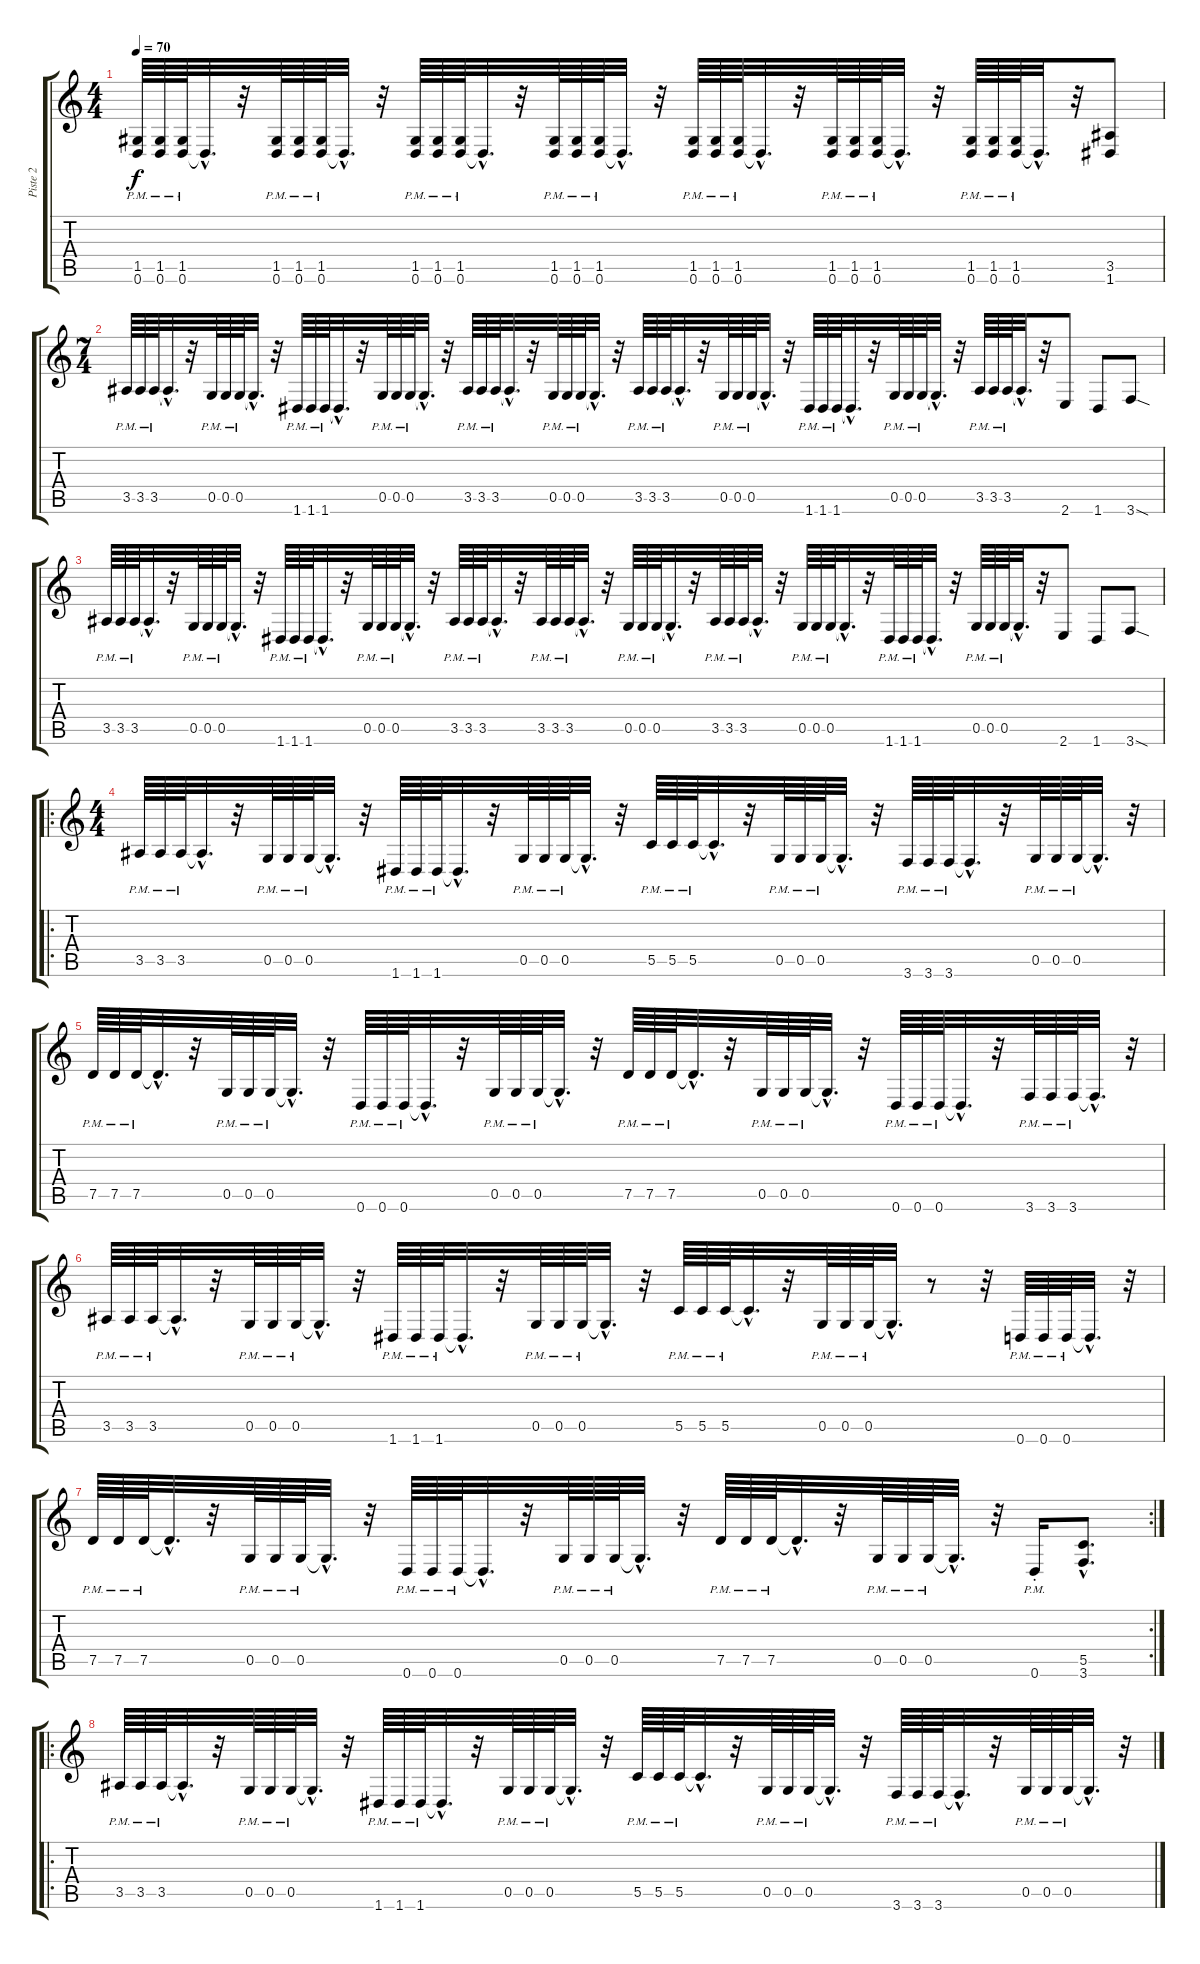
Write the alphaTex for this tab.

\track ("Piste 2" "Piste 2") {instrument distortionguitar}
\staff {score tabs}
\tuning (D4 A3 F3 C3 G2 D2) {hide}
\ts (4 4)
\tempo 70
\clef g2
\ks c
(1.5{pm} 0.6{pm}).64{dy f} (1.5{pm} 0.6{pm}).64 (1.5{pm} 0.6{pm}).64 0.6{hac t}.32{d} r.32 (1.5{pm} 0.6{pm}).64 (1.5{pm} 0.6{pm}).64 (1.5{pm} 0.6{pm}).64 0.6{hac t}.32{d} r.32 (1.5{pm} 0.6{pm}).64 (1.5{pm} 0.6{pm}).64 (1.5{pm} 0.6{pm}).64 0.6{hac t}.32{d} r.32 (1.5{pm} 0.6{pm}).64 (1.5{pm} 0.6{pm}).64 (1.5{pm} 0.6{pm}).64 0.6{hac t}.32{d} r.32 (1.5{pm} 0.6{pm}).64 (1.5{pm} 0.6{pm}).64 (1.5{pm} 0.6{pm}).64 0.6{hac t}.32{d} r.32 (1.5{pm} 0.6{pm}).64 (1.5{pm} 0.6{pm}).64 (1.5{pm} 0.6{pm}).64 0.6{hac t}.32{d} r.32 (1.5{pm} 0.6{pm}).64 (1.5{pm} 0.6{pm}).64 (1.5{pm} 0.6{pm}).64 0.6{hac t}.32{d} r.32 (3.5 1.6).8 |
\ts (7 4)
3.5{pm}.64 3.5{pm}.64 3.5{pm}.64 3.5{hac t}.32{d} r.32 0.5{pm}.64 0.5{pm}.64 0.5{pm}.64 0.5{hac t}.32{d} r.32 1.6{pm}.64 1.6{pm}.64 1.6{pm}.64 1.6{hac t}.32{d} r.32 0.5{pm}.64 0.5{pm}.64 0.5{pm}.64 0.5{hac t}.32{d} r.32 3.5{pm}.64 3.5{pm}.64 3.5{pm}.64 3.5{hac t}.32{d} r.32 0.5{pm}.64 0.5{pm}.64 0.5{pm}.64 0.5{hac t}.32{d} r.32 3.5{pm}.64 3.5{pm}.64 3.5{pm}.64 3.5{hac t}.32{d} r.32 0.5{pm}.64 0.5{pm}.64 0.5{pm}.64 0.5{hac t}.32{d} r.32 1.6{pm}.64 1.6{pm}.64 1.6{pm}.64 1.6{hac t}.32{d} r.32 0.5{pm}.64 0.5{pm}.64 0.5{pm}.64 0.5{hac t}.32{d} r.32 3.5{pm}.64 3.5{pm}.64 3.5{pm}.64 3.5{hac t}.32{d} r.32 2.6.8 1.6.8 3.6{sod}.8 |
3.5{pm}.64 3.5{pm}.64 3.5{pm}.64 3.5{hac t}.32{d} r.32 0.5{pm}.64 0.5{pm}.64 0.5{pm}.64 0.5{hac t}.32{d} r.32 1.6{pm}.64 1.6{pm}.64 1.6{pm}.64 1.6{hac t}.32{d} r.32 0.5{pm}.64 0.5{pm}.64 0.5{pm}.64 0.5{hac t}.32{d} r.32 3.5{pm}.64 3.5{pm}.64 3.5{pm}.64 3.5{hac t}.32{d} r.32 3.5{pm}.64 3.5{pm}.64 3.5{pm}.64 3.5{hac t}.32{d} r.32 0.5{pm}.64 0.5{pm}.64 0.5{pm}.64 0.5{hac t}.32{d} r.32 3.5{pm}.64 3.5{pm}.64 3.5{pm}.64 3.5{hac t}.32{d} r.32 0.5{pm}.64 0.5{pm}.64 0.5{pm}.64 0.5{hac t}.32{d} r.32 1.6{pm}.64 1.6{pm}.64 1.6{pm}.64 1.6{hac t}.32{d} r.32 0.5{pm}.64 0.5{pm}.64 0.5{pm}.64 0.5{hac t}.32{d} r.32 2.6.8 1.6.8 3.6{sod}.8 |
\ro
\ts (4 4)
3.5{pm}.64 3.5{pm}.64 3.5{pm}.64 3.5{hac t}.32{d} r.32 0.5{pm}.64 0.5{pm}.64 0.5{pm}.64 0.5{hac t}.32{d} r.32 1.6{pm}.64 1.6{pm}.64 1.6{pm}.64 1.6{hac t}.32{d} r.32 0.5{pm}.64 0.5{pm}.64 0.5{pm}.64 0.5{hac t}.32{d} r.32 5.5{pm}.64 5.5{pm}.64 5.5{pm}.64 5.5{hac t}.32{d} r.32 0.5{pm}.64 0.5{pm}.64 0.5{pm}.64 0.5{hac t}.32{d} r.32 3.6{pm}.64 3.6{pm}.64 3.6{pm}.64 3.6{hac t}.32{d} r.32 0.5{pm}.64 0.5{pm}.64 0.5{pm}.64 0.5{hac t}.32{d} r.32 |
7.5{pm}.64 7.5{pm}.64 7.5{pm}.64 7.5{hac t}.32{d} r.32 0.5{pm}.64 0.5{pm}.64 0.5{pm}.64 0.5{hac t}.32{d} r.32 0.6{pm}.64 0.6{pm}.64 0.6{pm}.64 0.6{hac t}.32{d} r.32 0.5{pm}.64 0.5{pm}.64 0.5{pm}.64 0.5{hac t}.32{d} r.32 7.5{pm}.64 7.5{pm}.64 7.5{pm}.64 7.5{hac t}.32{d} r.32 0.5{pm}.64 0.5{pm}.64 0.5{pm}.64 0.5{hac t}.32{d} r.32 0.6{pm}.64 0.6{pm}.64 0.6{pm}.64 0.6{hac t}.32{d} r.32 3.6{pm}.64 3.6{pm}.64 3.6{pm}.64 3.6{hac t}.32{d} r.32 |
3.5{pm}.64 3.5{pm}.64 3.5{pm}.64 3.5{hac t}.32{d} r.32 0.5{pm}.64 0.5{pm}.64 0.5{pm}.64 0.5{hac t}.32{d} r.32 1.6{pm}.64 1.6{pm}.64 1.6{pm}.64 1.6{hac t}.32{d} r.32 0.5{pm}.64 0.5{pm}.64 0.5{pm}.64 0.5{hac t}.32{d} r.32 5.5{pm}.64 5.5{pm}.64 5.5{pm}.64 5.5{hac t}.32{d} r.32 0.5{pm}.64 0.5{pm}.64 0.5{pm}.64 0.5{hac t}.32{d} r.8 r.32 0.6{pm}.64 0.6{pm}.64 0.6{pm}.64 0.6{hac t}.32{d} r.32 |
\rc 2
7.5{pm}.64 7.5{pm}.64 7.5{pm}.64 7.5{hac t}.32{d} r.32 0.5{pm}.64 0.5{pm}.64 0.5{pm}.64 0.5{hac t}.32{d} r.32 0.6{pm}.64 0.6{pm}.64 0.6{pm}.64 0.6{hac t}.32{d} r.32 0.5{pm}.64 0.5{pm}.64 0.5{pm}.64 0.5{hac t}.32{d} r.32 7.5{pm}.64 7.5{pm}.64 7.5{pm}.64 7.5{hac t}.32{d} r.32 0.5{pm}.64 0.5{pm}.64 0.5{pm}.64 0.5{hac t}.32{d} r.32 0.6{pm st}.16 (5.5{hac} 3.6{hac}).8{d} |
\ro
3.5{pm}.64 3.5{pm}.64 3.5{pm}.64 3.5{hac t}.32{d} r.32 0.5{pm}.64 0.5{pm}.64 0.5{pm}.64 0.5{hac t}.32{d} r.32 1.6{pm}.64 1.6{pm}.64 1.6{pm}.64 1.6{hac t}.32{d} r.32 0.5{pm}.64 0.5{pm}.64 0.5{pm}.64 0.5{hac t}.32{d} r.32 5.5{pm}.64 5.5{pm}.64 5.5{pm}.64 5.5{hac t}.32{d} r.32 0.5{pm}.64 0.5{pm}.64 0.5{pm}.64 0.5{hac t}.32{d} r.32 3.6{pm}.64 3.6{pm}.64 3.6{pm}.64 3.6{hac t}.32{d} r.32 0.5{pm}.64 0.5{pm}.64 0.5{pm}.64 0.5{hac t}.32{d} r.32
